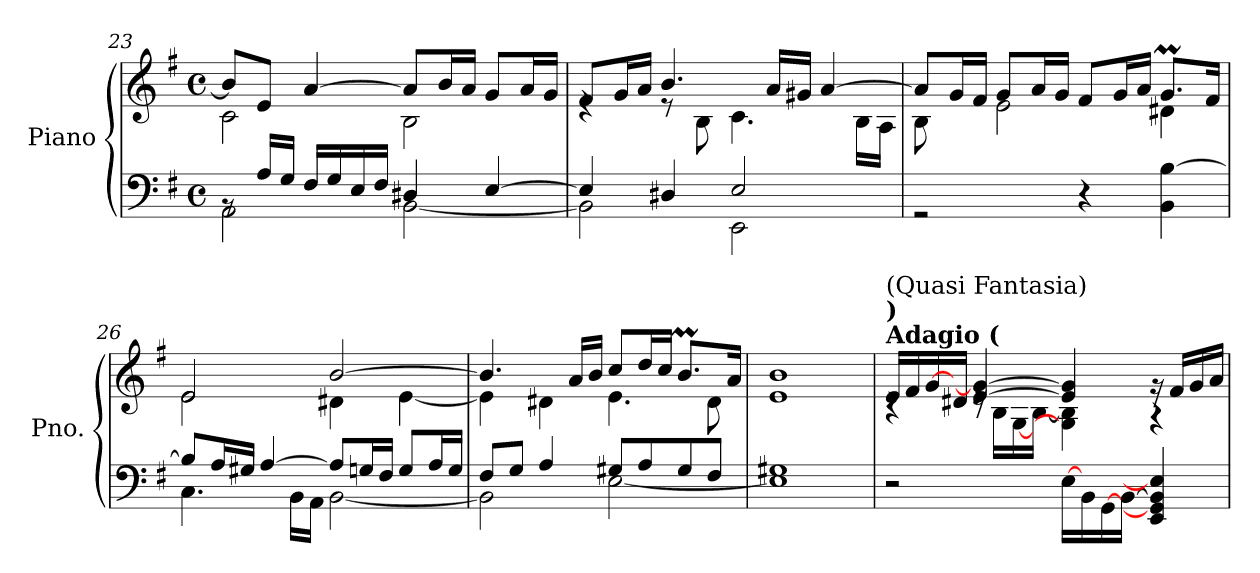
**kern	**kern
*part1	*part1
*staff2	*staff1
*I"Piano	*
*I'Pno.	*
*clefF4	*clefG2
*k[f#]	*k[f#]
*M4/4	*M4/4
*met(c)	*met(c)
=23	=23
*^	*^
8rBB	2AA<\	8b/L]	2c<\
16A/LL	.	8e/J	.
16G/JJ	.	.	.
16F#/LL	.	[4a/	.
16G</	.	.	.
16E</	.	.	.
16F#</JJ	.	.	.
4D#X/	[2BB<\	8a/L]	2B\
.	.	16b/L	.
.	.	16a/JJ	.
[4E/	.	8g/L	.
.	.	16a/L	.
.	.	16g/JJ	.
=24	=24	=24	=24
4E/]	2BB\]	8f#/L	4re
.	.	16g/L	.
.	.	16a/JJ	.
4D#X/	.	4.b/	8re
.	.	.	8B<\
2E/	2EE<\	.	4.c<\
.	.	16a/LL	.
.	.	16g#X/JJ	.
.	.	[4a/	.
.	.	.	16B<\LL
.	.	.	16A\JJ
!!LO:LB:g=z	!!
=25	=25	=25	=25
8ryy	2r	8a/L]	8B\L
8E</J	.	16g/L	8ryy
.	.	16f#/JJ	.
2.ryy	.	8g/L	2e<\
.	.	16a/L	.
.	.	16g/JJ	.
.	4r	8f#/L	.
.	.	16g/L	.
.	.	16a/JJ	.
.	4BB\ [4B\	8.gM/L	4d#X<\
.	.	16f#/Jk	.
=26	=26	=26	=26
8B/L]	4.C<\	2e/	2e\
16A/L	.	.	.
16G#X/JJ	.	.	.
[4A/	.	.	.
.	16BB<\LL	.	.
.	16AA\JJ	.	.
8A/L]	[2BB<\	[2b/	4d#X<\
16Gn/L	.	.	.
16F#/JJ	.	.	.
8G/L	.	.	[4e<\
16A/L	.	.	.
16G/JJ	.	.	.
=27	=27	=27	=27
8F#/L	2BB\]	4.b/]	4e\]
8G/J	.	.	.
4A/	.	.	4d#X<\
.	.	16a/LL	.
.	.	16b/JJ	.
8G#X/L	[2E<\	8cc/L	4.e<\
8A/	.	16dd/L	.
.	.	16cc/JJ	.
8G#/	.	8.bm/L	.
8F#/J	.	.	8d#<\
.	.	16a/Jk	.
*v	*v	*	*
*	*v	*v
=28	=28
1E] 1G#X	1e 1b
!!LO:PB:g=z
=1	=1
*	*MM60
*	*^
!	!LO:TX:a:B:t=Adagio (	!
!	!LO:TX:a:B:t=)	!
!	!LO:TX:a:t=(Quasi Fantasia)	!
2r	16e/LL	4rc
.	16f#/	.
.	[16g/	.
.	16d#X/JJ	.
.	[4e/ 4g/_	16re
.	.	16B<\LL
.	.	[16G<\
.	.	[16B\JJ
[16E<\LL	4e/] 4g/]	4G\] 4B\]
16BB<\	.	.
[16GG<\	.	.
[16BB\JJ	.	.
4EE/< 4GG/]< 4BB/]< 4E/]<	16rg	4r
.	16f#/LL	.
.	16g/	.
.	16a/JJ	.
*	*v	*v
=	=
*-	*-
